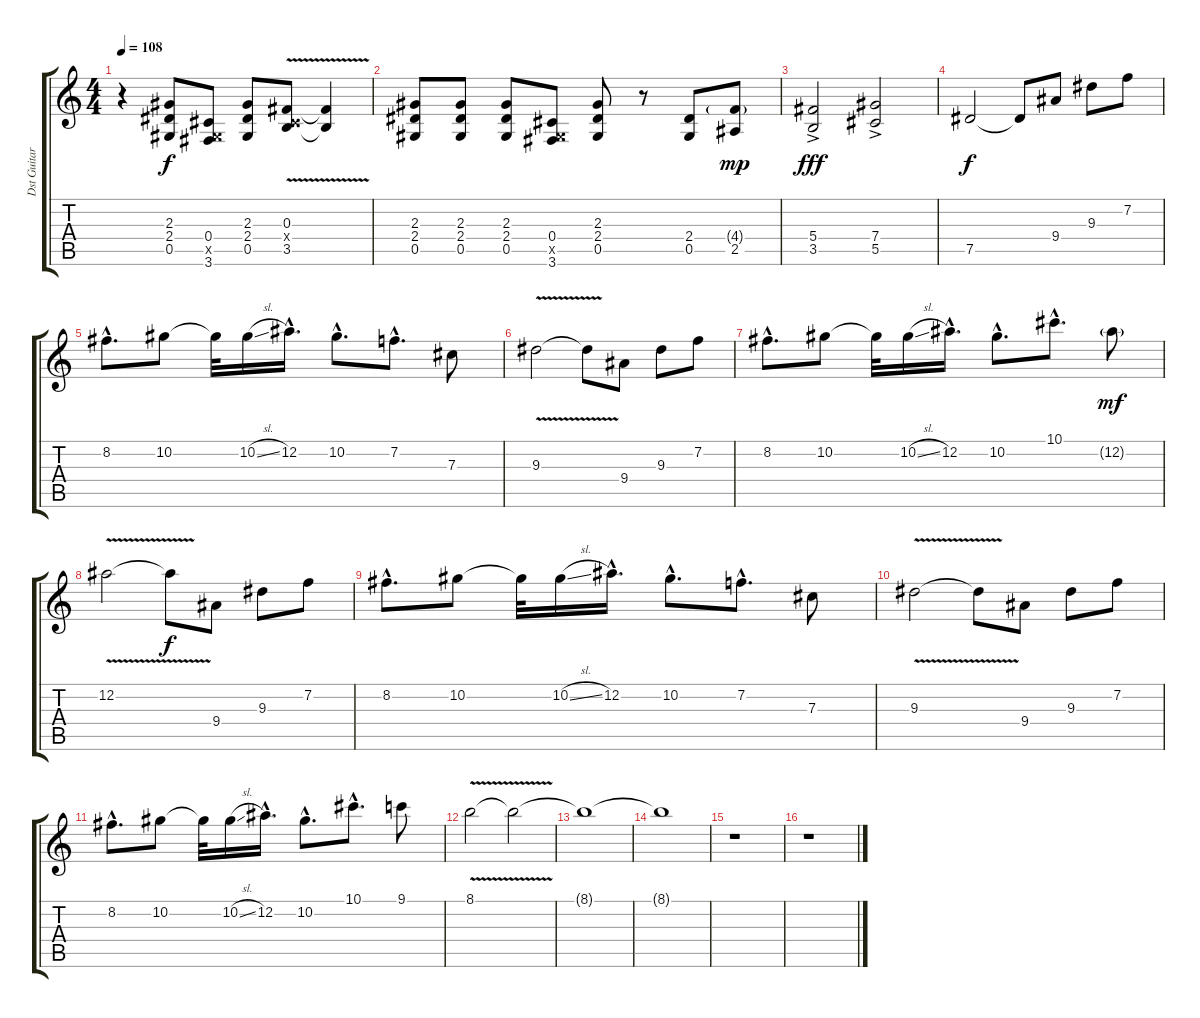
\track ("Dst Guitar - Solo (Eb Tuning)" "Dst Guitar") {instrument distortionguitar}
\staff {score tabs}
\tuning (Eb4 Bb3 Gb3 Db3 Ab2 Eb2) {hide}
\ts (4 4)
\tempo 108
\clef g2
\ks c
r.4{dy f} (2.3 2.4 0.5).8 (0.4 0.5{x} 3.6).8 (2.3 2.4 0.5).8 (0.3 0.4{x} 3.5{v}).8 (0.3{t} 3.5{t}).4 |
(2.3 2.4 0.5).8 (2.3 2.4 0.5).8 (2.3 2.4 0.5).8 (0.4 0.5{x} 3.6).8 (2.3 2.4 0.5).8 r.8 (2.4 0.5).8 (4.4{g} 2.5).8{dy mp} |
(5.4{ac} 3.5{ac}).2{dy fff} (7.4{ac} 5.5{ac}).2 |
7.5.2{dy f} 7.5{t}.8 9.4.8{volume 11} 9.3.8 7.2.8 |
8.2{hac}.8{d} 10.2.8 10.2{t}.32 10.2{sl}.16 12.2{hac}.16{d} 10.2{hac}.8{d} 7.2{hac}.8{d} 7.3.8 |
9.3{v}.2 9.3{t}.8 9.4.8 9.3.8 7.2.8 |
8.2{hac}.8{d} 10.2.8 10.2{t}.32 10.2{sl}.16 12.2{hac}.16{d} 10.2{hac}.8{d} 10.1{hac}.8{d} 12.2{g}.8{dy mf} |
12.2{v}.2 12.2{t}.8{dy f} 9.4.8 9.3.8 7.2.8 |
8.2{hac}.8{d} 10.2.8 10.2{t}.32 10.2{sl}.16 12.2{hac}.16{d} 10.2{hac}.8{d} 7.2{hac}.8{d} 7.3.8 |
9.3{v}.2 9.3{t}.8 9.4.8 9.3.8 7.2.8 |
8.2{hac}.8{d} 10.2.8 10.2{t}.32 10.2{sl}.16 12.2{hac}.16{d} 10.2{hac}.8{d} 10.1{hac}.8{d} 9.1.8 |
8.1{v}.2 8.1{t}.2{volume 0} |
8.1{t}.1 |
8.1{t}.1 |
r.1{volume 9} |
r.1
